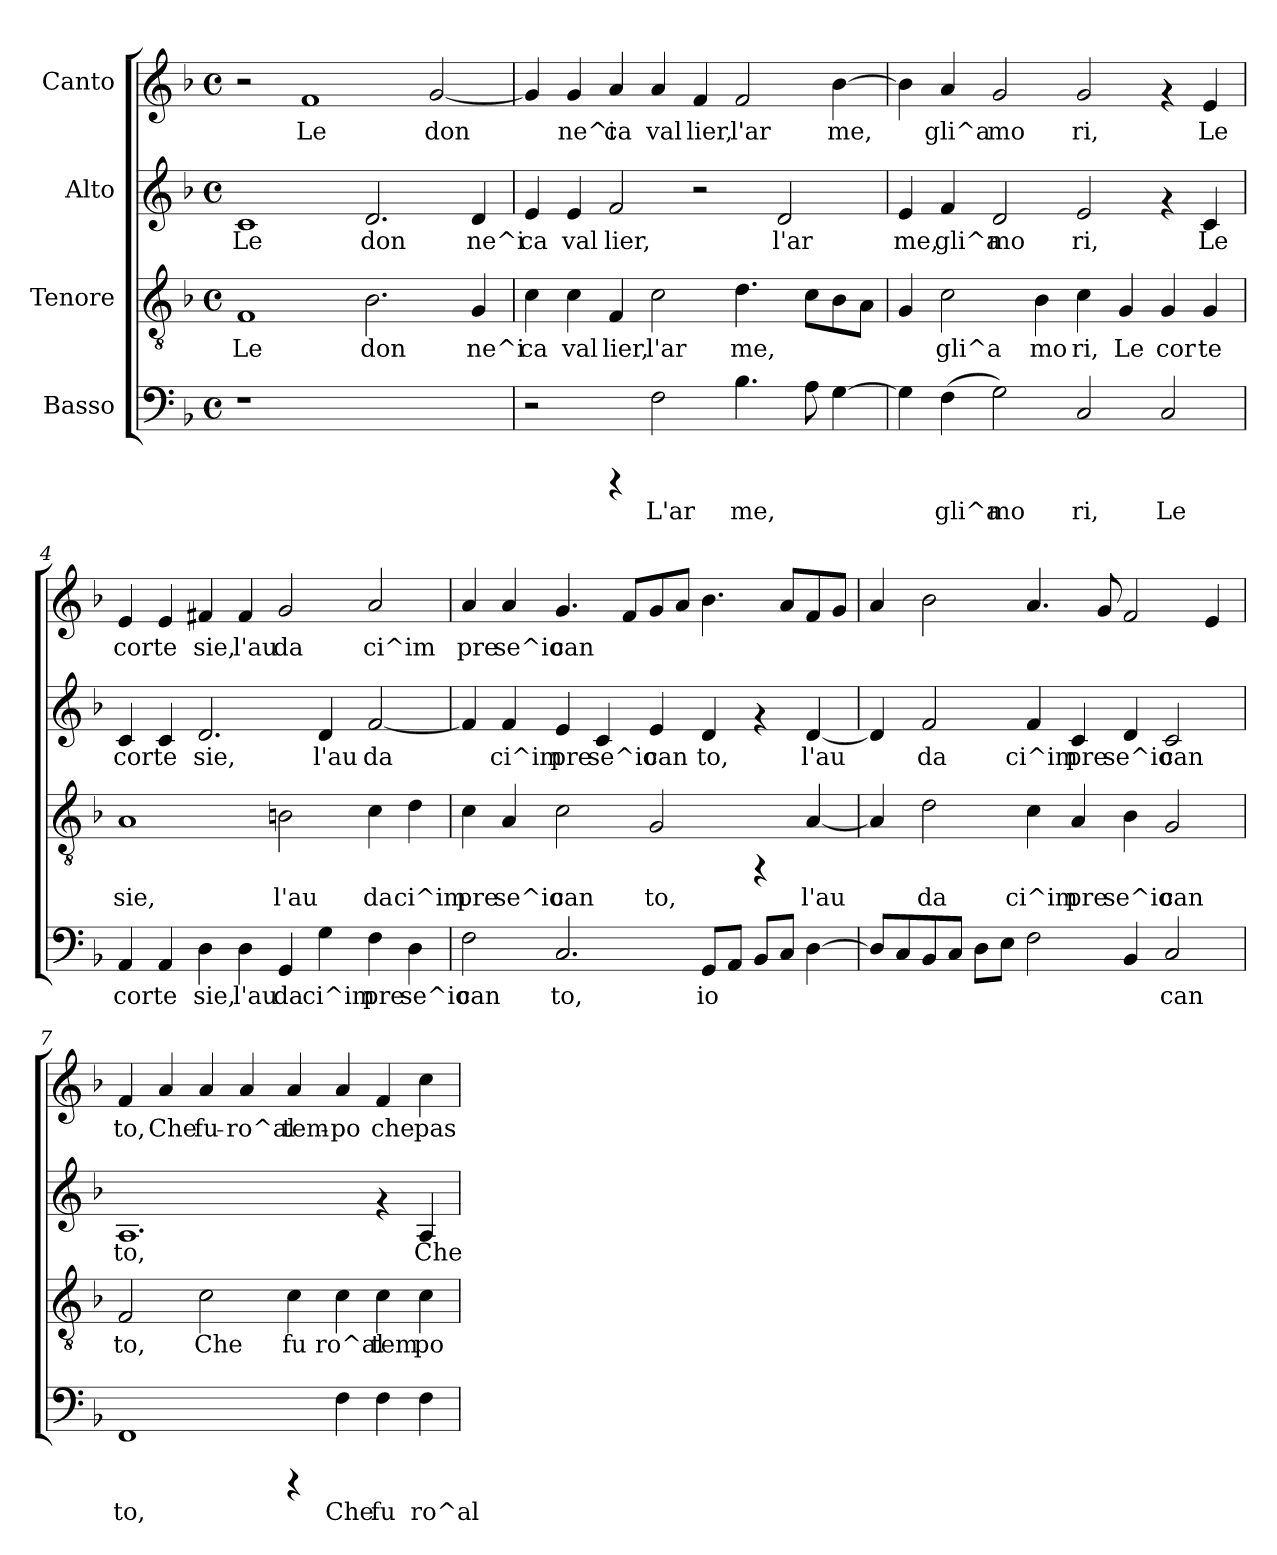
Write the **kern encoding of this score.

**kern	**text	**kern	**text	**kern	**text	**kern	**text
*part4	*part4	*part3	*part3	*part2	*part2	*part1	*part1
*staff4	*staff4	*staff3	*staff3	*staff2	*staff2	*staff1	*staff1
*I"Basso	*	*I"Tenore	*	*I"Alto	*	*I"Canto	*
!!LO:PB:g=z
*stria5	*	*stria5	*	*stria5	*	*stria5	*
*clefF4	*	*clefGv2	*	*clefG2	*	*clefG2	*
*k[b-]	*	*k[b-]	*	*k[b-]	*	*k[b-]	*
*F:	*	*F:	*	*F:	*	*F:	*
*M4/4	*	*M4/4	*	*M4/4	*	*M4/4	*
*met(c)	*	*met(c)	*	*met(c)	*	*met(c)	*
=1	=1	=1	=1	=1	=1	=1	=1
!	!	!	!LO:LY:b:cj	!	!LO:LY:b:cj	!	!
1r	.	1F	Le	1c	Le	2r	.
!	!	!	!	!	!	!	!LO:LY:b:cj
.	.	.	.	.	.	1f	Le
!	!	!	!LO:LY:b:cj	!	!LO:LY:b:cj	!	!
1ryy	.	2.B-\	don	2.d/	don	.	.
!	!	!	!	!	!	!	!LO:LY:b:cj
.	.	.	.	.	.	[<2g/	don
!	!	!	!LO:LY:b:cj	!	!LO:LY:b:cj	!	!
.	.	4G/	ne^i	4d/	ne^i	.	.
=2	=2	=2	=2	=2	=2	=2	=2
!	!	!	!LO:LY:b:cj	!	!LO:LY:b:cj	!	!LO:LY:b:cj
2r	.	4c\	ca	4e/	ca	4g/]	.
!	!	!	!LO:LY:b:cj	!	!LO:LY:b:cj	!	!LO:LY:b:cj
.	.	4c\	val	4e/	val	4g/	ne^i
!	!	!	!LO:LY:b:cj	!	!LO:LY:b:cj	!	!LO:LY:b:cj
4rCCC	.	4F/	lier,	2f/	lier,	4a/	ca
!	!LO:LY:b:cj	!	!LO:LY:b:cj	!	!	!	!LO:LY:b:cj
2F\	L'ar	2c\	l'ar	.	.	4a/	val
!	!	!	!	!	!	!	!LO:LY:b:cj
.	.	.	.	2r	.	4f/	lier,
!	!LO:LY:b:cj	!	!LO:LY:b:cj	!	!	!	!LO:LY:b:cj
4.B-\	me,	4.d\	me,	.	.	2f/	l'ar
!	!	!	!	!	!LO:LY:b:cj	!	!
.	.	.	.	2d/	l'ar	.	.
!	!LO:LY:b:cj	!	!LO:LY:b:cj	!	!	!	!
8A\	.	8c\L	.	.	.	.	.
!	!LO:LY:b:cj	!	!LO:LY:b:cj	!	!	!	!LO:LY:b:cj
[>4G\	.	8B-\	.	.	.	[>4b-\	me,
!	!	!	!LO:LY:b:cj	!	!	!	!
.	.	8A\J	.	.	.	.	.
=3	=3	=3	=3	=3	=3	=3	=3
!	!LO:LY:b:cj	!	!LO:LY:b:cj	!	!LO:LY:b:cj	!	!LO:LY:b:cj
4G\]	.	4G/	.	4e/	me,	4b-\]	.
!	!LO:LY:b:cj	!	!LO:LY:b:cj	!	!LO:LY:b:cj	!	!LO:LY:b:cj
(<4F\	gli^a	2c\	gli^a	4f/	gli^a	4a/	gli^a
!	!LO:LY:b:cj	!	!	!	!LO:LY:b:cj	!	!LO:LY:b:cj
2G\)	mo	.	.	2d/	mo	2g/	mo
!	!	!	!LO:LY:b:cj	!	!	!	!
.	.	4B-\	mo	.	.	.	.
!	!LO:LY:b:cj	!	!LO:LY:b:cj	!	!LO:LY:b:cj	!	!LO:LY:b:cj
2C/	ri,	4c\	ri,	2e/	ri,	2g/	ri,
!	!	!	!LO:LY:b:cj	!	!	!	!
.	.	4G/	Le	.	.	.	.
!	!LO:LY:b:cj	!	!LO:LY:b:cj	!	!	!	!
2C/	Le	4G/	cor	4rf	.	4rf	.
!	!	!	!LO:LY:b:cj	!	!LO:LY:b:cj	!	!LO:LY:b:cj
.	.	4G/	te	4c/	Le	4e/	Le
!!LO:LB:g=z
=4	=4	=4	=4	=4	=4	=4	=4
!	!LO:LY:b:cj	!	!LO:LY:b:cj	!	!LO:LY:b:cj	!	!LO:LY:b:cj
4AA/	cor	1A	sie,	4c/	cor	4e/	cor
!	!LO:LY:b:cj	!	!	!	!LO:LY:b:cj	!	!LO:LY:b:cj
4AA/	te	.	.	4c/	te	4e/	te
!	!LO:LY:b:cj	!	!	!	!LO:LY:b:cj	!	!LO:LY:b:cj
4D\	sie,	.	.	2.d/	sie,	4f#X/	sie,
!	!LO:LY:b:cj	!	!	!	!	!	!LO:LY:b:cj
4D\	l'au	.	.	.	.	4f#/	l'au
!	!LO:LY:b:cj	!	!LO:LY:b:cj	!	!	!	!LO:LY:b:cj
4GG/	da	2Bn\	l'au	.	.	2g/	da
!	!LO:LY:b:cj	!	!	!	!LO:LY:b:cj	!	!
4G\	ci^im	.	.	4d/	l'au	.	.
!	!LO:LY:b:cj	!	!LO:LY:b:cj	!	!LO:LY:b:cj	!	!LO:LY:b:cj
4F\	pre	4c\	da	[<2f/	da	2a/	ci^im
!	!LO:LY:b:cj	!	!LO:LY:b:cj	!	!	!	!
4D\	se^io	4d\	ci^im	.	.	.	.
=5	=5	=5	=5	=5	=5	=5	=5
!	!LO:LY:b:cj	!	!LO:LY:b:cj	!	!LO:LY:b:cj	!	!LO:LY:b:cj
2F\	can	4c\	pre	4f/]	.	4a>/	pre
!	!	!	!LO:LY:b:cj	!	!LO:LY:b:cj	!	!LO:LY:b:cj
.	.	4A/	se^io	4f/	ci^im	4a/	se^io
!	!LO:LY:b:cj	!	!LO:LY:b:cj	!	!LO:LY:b:cj	!	!LO:LY:b:cj
2.C/	to,	2c\	can	4e/	pre	4.g/	can
!	!	!	!	!	!LO:LY:b:cj	!	!
.	.	.	.	4c/	se^io	.	.
!	!	!	!	!	!	!	!LO:LY:b:cj
.	.	.	.	.	.	8f/L	.
!	!	!	!LO:LY:b:cj	!	!LO:LY:b:cj	!	!LO:LY:b:cj
.	.	2G/	to,	4e/	can	8g/	.
!	!	!	!	!	!	!	!LO:LY:b:cj
.	.	.	.	.	.	8a/J	.
!	!LO:LY:b:cj	!	!	!	!LO:LY:b:cj	!	!LO:LY:b:cj
8GG/L	io	.	.	4d/	to,	4.b-\	.
!	!LO:LY:b:cj	!	!	!	!	!	!
8AA/J	.	.	.	.	.	.	.
!	!LO:LY:b:cj	!	!	!	!	!	!
8BB-/L	.	4rFF	.	4rf	.	.	.
!	!LO:LY:b:cj	!	!	!	!	!	!LO:LY:b:cj
8C/J	.	.	.	.	.	8a/L	.
!	!LO:LY:b:cj	!	!LO:LY:b:cj	!	!LO:LY:b:cj	!	!LO:LY:b:cj
[>4D\	.	[<4A/	l'au	[<4d/	l'au	8f/	.
!	!	!	!	!	!	!	!LO:LY:b:cj
.	.	.	.	.	.	8g/J	.
=6	=6	=6	=6	=6	=6	=6	=6
!	!LO:LY:b:cj	!	!LO:LY:b:cj	!	!LO:LY:b:cj	!	!LO:LY:b:cj
8D/L]	.	4A/]	.	4d/]	.	4a/	.
!	!LO:LY:b:cj	!	!	!	!	!	!
8C/	.	.	.	.	.	.	.
!	!LO:LY:b:cj	!	!LO:LY:b:cj	!	!LO:LY:b:cj	!	!LO:LY:b:cj
8BB-/	.	2d\	da	2f/	da	2b-\	.
!	!LO:LY:b:cj	!	!	!	!	!	!
8C/J	.	.	.	.	.	.	.
!	!LO:LY:b:cj	!	!	!	!	!	!
8D\L	.	.	.	.	.	.	.
!	!LO:LY:b:cj	!	!	!	!	!	!
8E\J	.	.	.	.	.	.	.
!	!LO:LY:b:cj	!	!LO:LY:b:cj	!	!LO:LY:b:cj	!	!LO:LY:b:cj
2F\	.	4c\	ci^im	4f/	ci^im	4.a/	.
!	!	!	!LO:LY:b:cj	!	!LO:LY:b:cj	!	!
.	.	4A/	pre	4c/	pre	.	.
!	!	!	!	!	!	!	!LO:LY:b:cj
.	.	.	.	.	.	8g/	.
!	!LO:LY:b:cj	!	!LO:LY:b:cj	!	!LO:LY:b:cj	!	!LO:LY:b:cj
4BB-/	.	4B-\	se^io	4d/	se^io	2f/	.
!	!LO:LY:b:cj	!	!LO:LY:b:cj	!	!LO:LY:b:cj	!	!
2C/	can	2G/	can	2c/	can	.	.
!	!	!	!	!	!	!	!LO:LY:b:cj
.	.	.	.	.	.	4e/	.
!!LO:PB:g=z
=7	=7	=7	=7	=7	=7	=7	=7
!	!LO:LY:b:cj	!	!LO:LY:b:cj	!	!LO:LY:b:cj	!	!LO:LY:b:cj
1FF	to,	2F/	to,	1.A	to,	4f/	to,
!	!	!	!	!	!	!	!LO:LY:b:cj
.	.	.	.	.	.	4a/	Che
!	!	!	!LO:LY:b:cj	!	!	!	!LO:LY:b:cj
.	.	2c\	Che	.	.	4a/	fu-
!	!	!	!	!	!	!	!LO:LY:b:cj
.	.	.	.	.	.	4a/	-ro^al
!	!	!	!LO:LY:b:cj	!	!	!	!LO:LY:b:cj
4rCCC	.	4c\	fu	.	.	4a/	tem-
!	!LO:LY:b:cj	!	!LO:LY:b:cj	!	!	!	!LO:LY:b:cj
4F\	Che	4c\	ro^al	.	.	4a/	-po
!	!LO:LY:b:cj	!	!LO:LY:b:cj	!	!	!	!LO:LY:b:cj
4F\	fu	4c\	tem	4rf	.	4f/	che
!	!LO:LY:b:cj	!	!LO:LY:b:cj	!	!LO:LY:b:cj	!	!LO:LY:b:cj
4F\	ro^al	4c\	po	4A/	Che	4cc\	pas-
=	=	=	=	=	=	=	=
*-	*-	*-	*-	*-	*-	*-	*-
